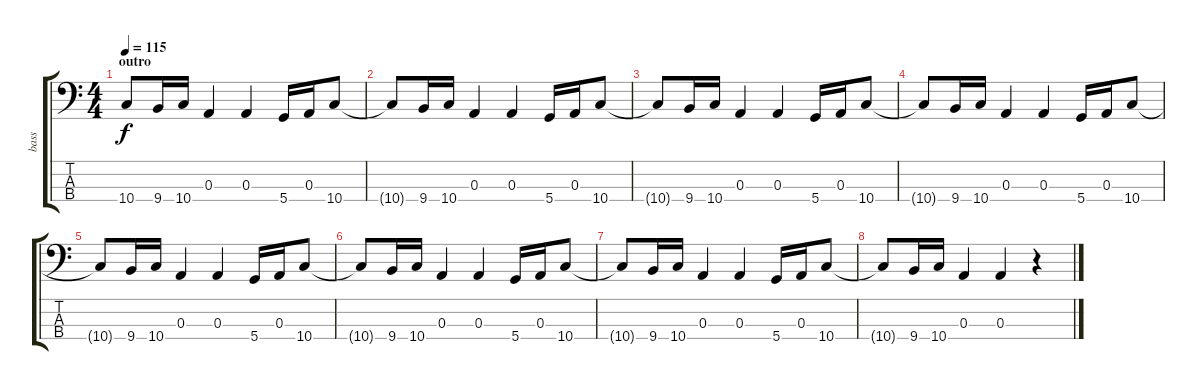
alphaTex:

\track ("bass" "bass") {instrument electricbasspick}
\staff {score tabs}
\tuning (G2 D2 A1 D1) {hide}
\ts (4 4)
\section ("" "outro")
\tempo 115
\clef f4
\ks c
10.4{t}.8{dy f} 9.4.16 10.4.16 0.3.4 0.3.4 5.4.16 0.3.16 10.4.8 |
10.4{t}.8 9.4.16 10.4.16 0.3.4 0.3.4 5.4.16 0.3.16 10.4.8 |
10.4{t}.8 9.4.16 10.4.16 0.3.4 0.3.4 5.4.16 0.3.16 10.4.8 |
10.4{t}.8 9.4.16 10.4.16 0.3.4 0.3.4 5.4.16 0.3.16 10.4.8 |
10.4{t}.8 9.4.16 10.4.16 0.3.4 0.3.4 5.4.16 0.3.16 10.4.8 |
10.4{t}.8 9.4.16 10.4.16 0.3.4 0.3.4 5.4.16 0.3.16 10.4.8 |
10.4{t}.8 9.4.16 10.4.16 0.3.4 0.3.4 5.4.16 0.3.16 10.4.8 |
10.4{t}.8 9.4.16 10.4.16 0.3.4 0.3.4 r.4
